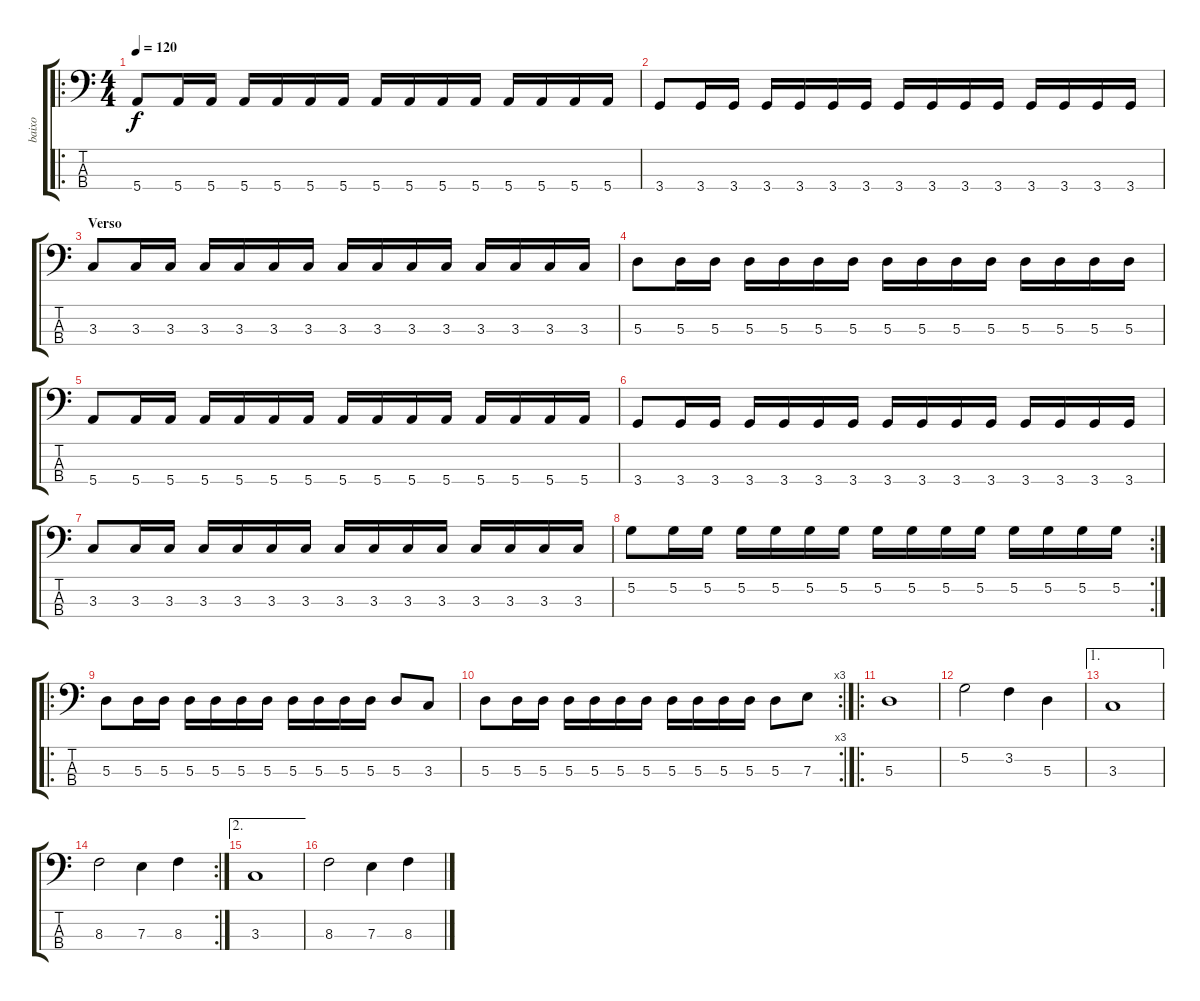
\track ("baixo" "baixo") {instrument electricbasspick}
\staff {score tabs}
\tuning (G2 D2 A1 E1) {hide}
\ro
\ts (4 4)
\tempo 120
\clef f4
\ks c
5.4.8{dy f} 5.4.16 5.4.16 5.4.16 5.4.16 5.4.16 5.4.16 5.4.16 5.4.16 5.4.16 5.4.16 5.4.16 5.4.16 5.4.16 5.4.16 |
3.4.8 3.4.16 3.4.16 3.4.16 3.4.16 3.4.16 3.4.16 3.4.16 3.4.16 3.4.16 3.4.16 3.4.16 3.4.16 3.4.16 3.4.16 |
\section ("" "Verso")
3.3.8 3.3.16 3.3.16 3.3.16 3.3.16 3.3.16 3.3.16 3.3.16 3.3.16 3.3.16 3.3.16 3.3.16 3.3.16 3.3.16 3.3.16 |
5.3.8 5.3.16 5.3.16 5.3.16 5.3.16 5.3.16 5.3.16 5.3.16 5.3.16 5.3.16 5.3.16 5.3.16 5.3.16 5.3.16 5.3.16 |
5.4.8 5.4.16 5.4.16 5.4.16 5.4.16 5.4.16 5.4.16 5.4.16 5.4.16 5.4.16 5.4.16 5.4.16 5.4.16 5.4.16 5.4.16 |
3.4.8 3.4.16 3.4.16 3.4.16 3.4.16 3.4.16 3.4.16 3.4.16 3.4.16 3.4.16 3.4.16 3.4.16 3.4.16 3.4.16 3.4.16 |
3.3.8 3.3.16 3.3.16 3.3.16 3.3.16 3.3.16 3.3.16 3.3.16 3.3.16 3.3.16 3.3.16 3.3.16 3.3.16 3.3.16 3.3.16 |
\rc 2
5.2.8 5.2.16 5.2.16 5.2.16 5.2.16 5.2.16 5.2.16 5.2.16 5.2.16 5.2.16 5.2.16 5.2.16 5.2.16 5.2.16 5.2.16 |
\ro
5.3.8 5.3.16 5.3.16 5.3.16 5.3.16 5.3.16 5.3.16 5.3.16 5.3.16 5.3.16 5.3.16 5.3.8 3.3.8 |
\rc 3
5.3.8 5.3.16 5.3.16 5.3.16 5.3.16 5.3.16 5.3.16 5.3.16 5.3.16 5.3.16 5.3.16 5.3.8 7.3.8 |
\ro
5.3.1 |
5.2.2 3.2.4 5.3.4 |
\ae 1
3.3.1 |
\rc 2
8.3.2 7.3.4 8.3.4 |
\ae 2
3.3.1 |
8.3.2 7.3.4 8.3.4
